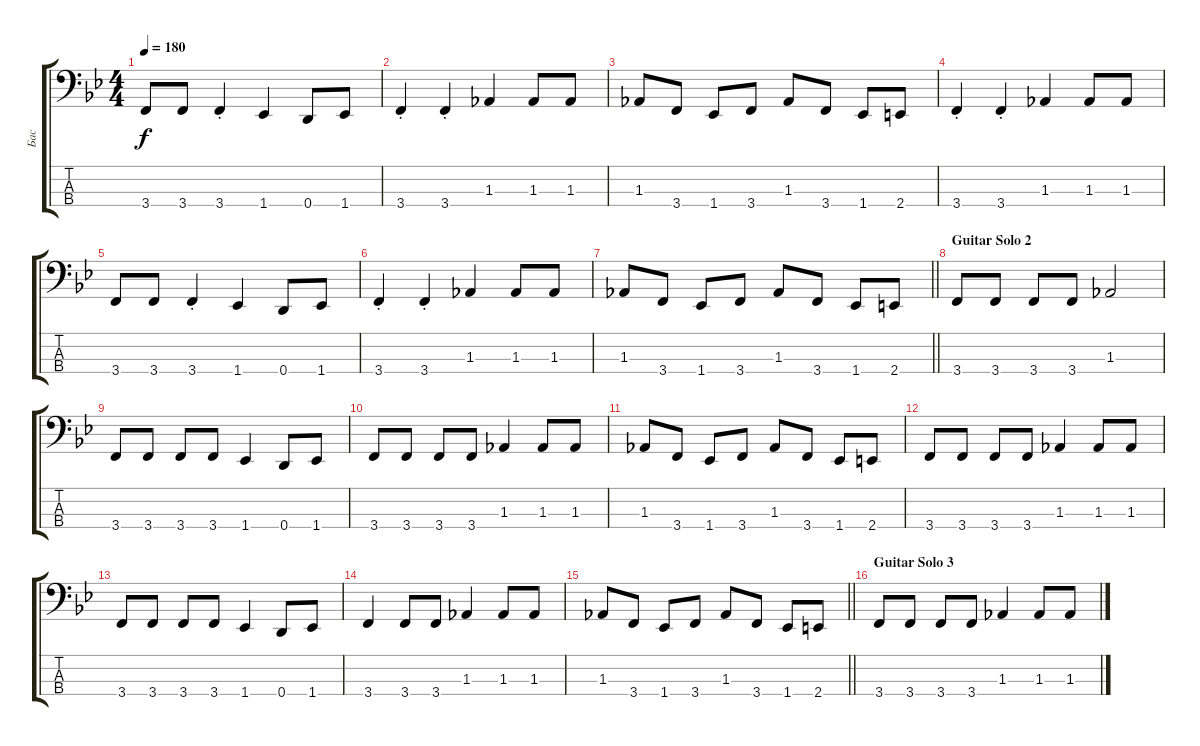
\track ("Бас" "Бас") {instrument electricbassfinger}
\staff {score tabs}
\tuning (F2 C2 G1 D1) {hide}
\ts (4 4)
\tempo 180
\clef f4
\ks gminor
3.4.8{dy f} 3.4.8 3.4{st}.4 1.4.4 0.4.8 1.4.8 |
3.4{st}.4 3.4{st}.4 1.3.4 1.3.8 1.3.8 |
1.3.8 3.4.8 1.4.8 3.4.8 1.3.8 3.4.8 1.4.8 2.4.8 |
3.4{st}.4 3.4{st}.4 1.3.4 1.3.8 1.3.8 |
3.4.8 3.4.8 3.4{st}.4 1.4.4 0.4.8 1.4.8 |
3.4{st}.4 3.4{st}.4 1.3.4 1.3.8 1.3.8 |
\barLineRight lightlight
1.3.8 3.4.8 1.4.8 3.4.8 1.3.8 3.4.8 1.4.8 2.4.8 |
\section ("" "Guitar Solo 2")
3.4.8 3.4.8 3.4.8 3.4.8 1.3.2 |
3.4.8 3.4.8 3.4.8 3.4.8 1.4.4 0.4.8 1.4.8 |
3.4.8 3.4.8 3.4.8 3.4.8 1.3.4 1.3.8 1.3.8 |
1.3.8 3.4.8 1.4.8 3.4.8 1.3.8 3.4.8 1.4.8 2.4.8 |
3.4.8 3.4.8 3.4.8 3.4.8 1.3.4 1.3.8 1.3.8 |
3.4.8 3.4.8 3.4.8 3.4.8 1.4.4 0.4.8 1.4.8 |
3.4.4 3.4.8 3.4.8 1.3.4 1.3.8 1.3.8 |
\barLineRight lightlight
1.3.8 3.4.8 1.4.8 3.4.8 1.3.8 3.4.8 1.4.8 2.4.8 |
\section ("" "Guitar Solo 3")
3.4.8 3.4.8 3.4.8 3.4.8 1.3.4 1.3.8 1.3.8
